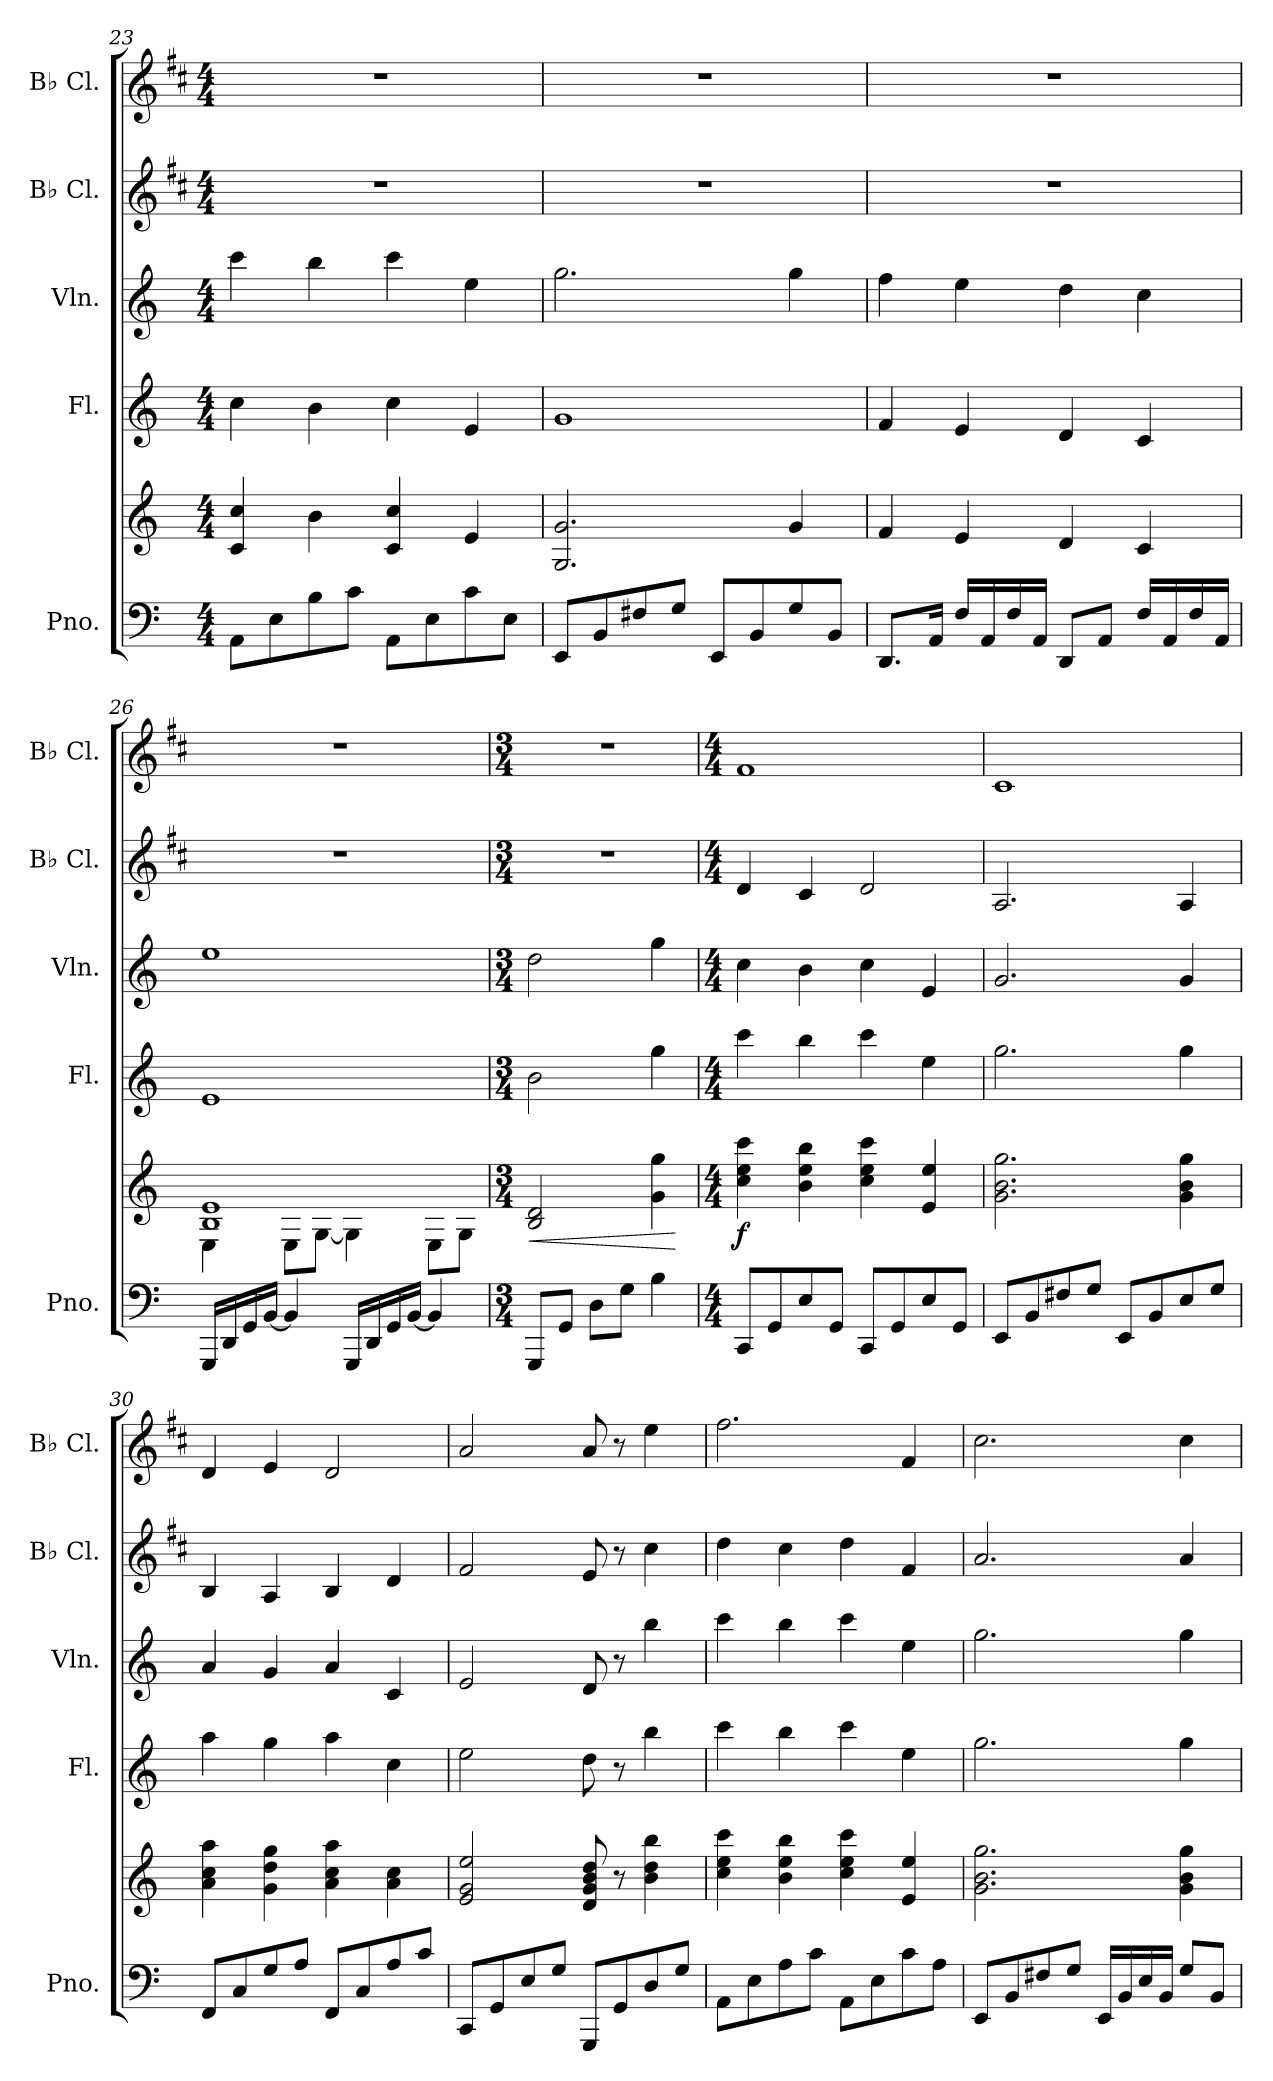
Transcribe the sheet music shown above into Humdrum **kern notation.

**kern	**kern	**dynam	**kern	**kern	**kern	**kern
*part5	*part5	*part5	*part4	*part3	*part2	*part1
*staff6	*staff5	*staff5/6	*staff4	*staff3	*staff2	*staff1
*I"Pno.	*	*	*I"Fl.	*I"Vln.	*I"B♭ Cl.	*I"B♭ Cl.
*I'Pno.	*	*	*I'Fl.	*I'Vln.	*I'B♭ Cl.	*I'B♭ Cl.
*clefF4	*clefG2	*	*clefG2	*clefG2	*clefG2	*clefG2
*	*	*	*	*	*ITrd1c2	*ITrd1c2
*k[]	*k[]	*	*k[]	*k[]	*k[]	*k[]
*C:	*C:	*	*C:	*C:	*C:	*C:
*M4/4	*M4/4	*	*M4/4	*M4/4	*M4/4	*M4/4
=23	=23	=23	=23	=23	=23	=23
8AA\L	4c/ 4cc/	.	4cc\	4ccc\	1r	1r
8E\	.	.	.	.	.	.
8B\	4b\	.	4b\	4bb\	.	.
8c\J	.	.	.	.	.	.
8AA\L	4c/ 4cc/	.	4cc\	4ccc\	.	.
8E\	.	.	.	.	.	.
8c\	4e/	.	4e/	4ee\	.	.
8E\J	.	.	.	.	.	.
=24	=24	=24	=24	=24	=24	=24
8EE/L	2.G/ 2.g/	.	1g	2.gg\	1r	1r
8BB/	.	.	.	.	.	.
8F#X/	.	.	.	.	.	.
8G/J	.	.	.	.	.	.
8EE/L	.	.	.	.	.	.
8BB/	.	.	.	.	.	.
8G/	4g/	.	.	4gg\	.	.
8BB/J	.	.	.	.	.	.
!!LO:LB:g=z
=25	=25	=25	=25	=25	=25	=25
8.DD/L	4f/	.	4f/	4ff\	1r	1r
16AA/Jk	.	.	.	.	.	.
16F/LL	4e/	.	4e/	4ee\	.	.
16AA/	.	.	.	.	.	.
16F/	.	.	.	.	.	.
16AA/JJ	.	.	.	.	.	.
8DD/L	4d/	.	4d/	4dd\	.	.
8AA/J	.	.	.	.	.	.
16F/LL	4c/	.	4c/	4cc\	.	.
16AA/	.	.	.	.	.	.
16F/	.	.	.	.	.	.
16AA/JJ	.	.	.	.	.	.
=26	=26	=26	=26	=26	=26	=26
*	*^	*	*	*	*	*
16GGG/LL	1B 1e	4E\	.	1e	1ee	1r	1r
16DD/	.	.	.	.	.	.	.
16GG/	.	.	.	.	.	.	.
[16BB/JJ	.	.	.	.	.	.	.
4BB/]	.	8E\L	.	.	.	.	.
.	.	[8G\J	.	.	.	.	.
16GGG/LL	.	4G\]	.	.	.	.	.
16DD/	.	.	.	.	.	.	.
16GG/	.	.	.	.	.	.	.
[16BB/JJ	.	.	.	.	.	.	.
4BB/]	.	8E\L	.	.	.	.	.
.	.	8G\J	.	.	.	.	.
*	*v	*v	*	*	*	*	*
=27	=27	=27	=27	=27	=27	=27
*M3/4	*M3/4	*	*M3/4	*M3/4	*M3/4	*M3/4
*	*^	*	*	*	*	*
!	!	!	!LO:HP:b	!	!	!	!
*	*v	*v	*	*	*	*	*
8GGG/L	2B/ 2d/	<	2b\	2dd\	2.r	2.r
8GG/J	.	.	.	.	.	.
8D\L	.	.	.	.	.	.
8G\J	.	.	.	.	.	.
4B\	4g\ 4gg\	.	4gg\	4gg\	.	.
.	.	[	.	.	.	.
!!LO:PB:g=z
=28	=28	=28	=28	=28	=28	=28
*M4/4	*M4/4	*	*M4/4	*M4/4	*M4/4	*M4/4
!	!	!LO:DY:b	!	!	!	!
8CC/L	4cc\ 4ee\ 4ccc\	f	4ccc\	4cc\	4c/	1e
8GG/	.	.	.	.	.	.
8E/	4b\ 4ee\ 4bb\	.	4bb\	4b\	4B/	.
8GG/J	.	.	.	.	.	.
8CC/L	4cc\ 4ee\ 4ccc\	.	4ccc\	4cc\	2c/	.
8GG/	.	.	.	.	.	.
8E/	4e/ 4ee/	.	4ee\	4e/	.	.
8GG/J	.	.	.	.	.	.
=29	=29	=29	=29	=29	=29	=29
8EE/L	2.g\ 2.b\ 2.gg\	.	2.gg\	2.g/	2.G/	1B
8BB/	.	.	.	.	.	.
8F#X/	.	.	.	.	.	.
8G/J	.	.	.	.	.	.
8EE/L	.	.	.	.	.	.
8BB/	.	.	.	.	.	.
8E/	4g\ 4b\ 4gg\	.	4gg\	4g/	4G/	.
8G/J	.	.	.	.	.	.
=30	=30	=30	=30	=30	=30	=30
8FF/L	4a\ 4cc\ 4aa\	.	4aa\	4a/	4A/	4c/
8C/	.	.	.	.	.	.
8G/	4g\ 4dd\ 4gg\	.	4gg\	4g/	4G/	4d/
8A/J	.	.	.	.	.	.
8FF/L	4a\ 4cc\ 4aa\	.	4aa\	4a/	4A/	2c/
8C/	.	.	.	.	.	.
8A/	4a\ 4cc\	.	4cc\	4c/	4c/	.
8c/J	.	.	.	.	.	.
!!LO:LB:g=z
=31	=31	=31	=31	=31	=31	=31
8CC/L	2e/ 2g/ 2ee/	.	2ee\	2e/	2e/	2g/
8GG/	.	.	.	.	.	.
8E/	.	.	.	.	.	.
8G/J	.	.	.	.	.	.
8GGG/L	8d/ 8g/ 8b/ 8dd/	.	8dd\	8d/	8d/	8g/
8GG/	8r	.	8r	8r	8r	8r
8D/	4b\ 4dd\ 4bb\	.	4bb\	4bb\	4b\	4dd\
8G/J	.	.	.	.	.	.
=32	=32	=32	=32	=32	=32	=32
8AA\L	4cc\ 4ee\ 4ccc\	.	4ccc\	4ccc\	4cc\	2.ee\
8E\	.	.	.	.	.	.
8A\	4b\ 4ee\ 4bb\	.	4bb\	4bb\	4b\	.
8c\J	.	.	.	.	.	.
8AA\L	4cc\ 4ee\ 4ccc\	.	4ccc\	4ccc\	4cc\	.
8E\	.	.	.	.	.	.
8c\	4e/ 4ee/	.	4ee\	4ee\	4e/	4e/
8A\J	.	.	.	.	.	.
=33	=33	=33	=33	=33	=33	=33
8EE/L	2.g\ 2.b\ 2.gg\	.	2.gg\	2.gg\	2.g/	2.b\
8BB/	.	.	.	.	.	.
8F#X/	.	.	.	.	.	.
8G/J	.	.	.	.	.	.
16EE/LL	.	.	.	.	.	.
16BB/	.	.	.	.	.	.
16E/	.	.	.	.	.	.
16BB/JJ	.	.	.	.	.	.
8G/L	4g\ 4b\ 4gg\	.	4gg\	4gg\	4g/	4b\
8BB/J	.	.	.	.	.	.
=	=	=	=	=	=	=
*-	*-	*-	*-	*-	*-	*-
